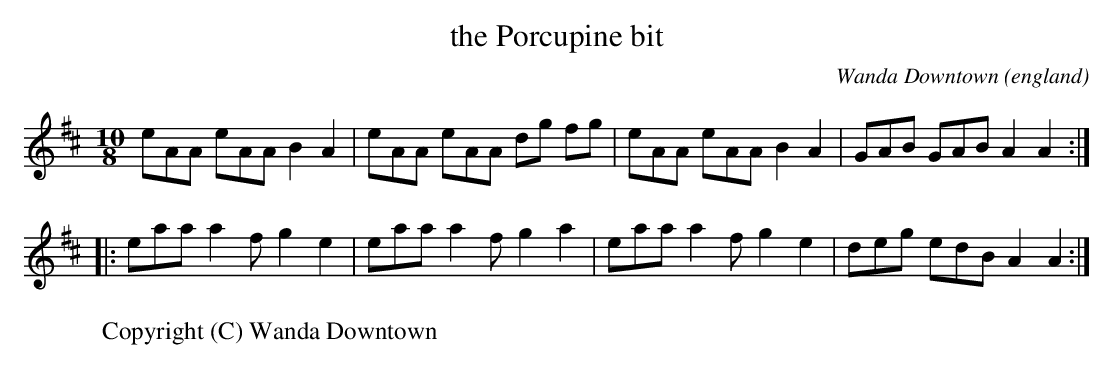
X:1
T:the Porcupine bit
O:england
M:10/8
C:Wanda Downtown
K:AMix
eAA eAA B2A2 | eAA eAA dg fg | \
eAA eAA B2A2 | GAB GAB A2A2 :|
|:eaa a2f g2e2 | eaa a2f g2a2 |\
eaa a2f g2e2 | deg edB A2A2:|
W:Copyright (C) Wanda Downtown
